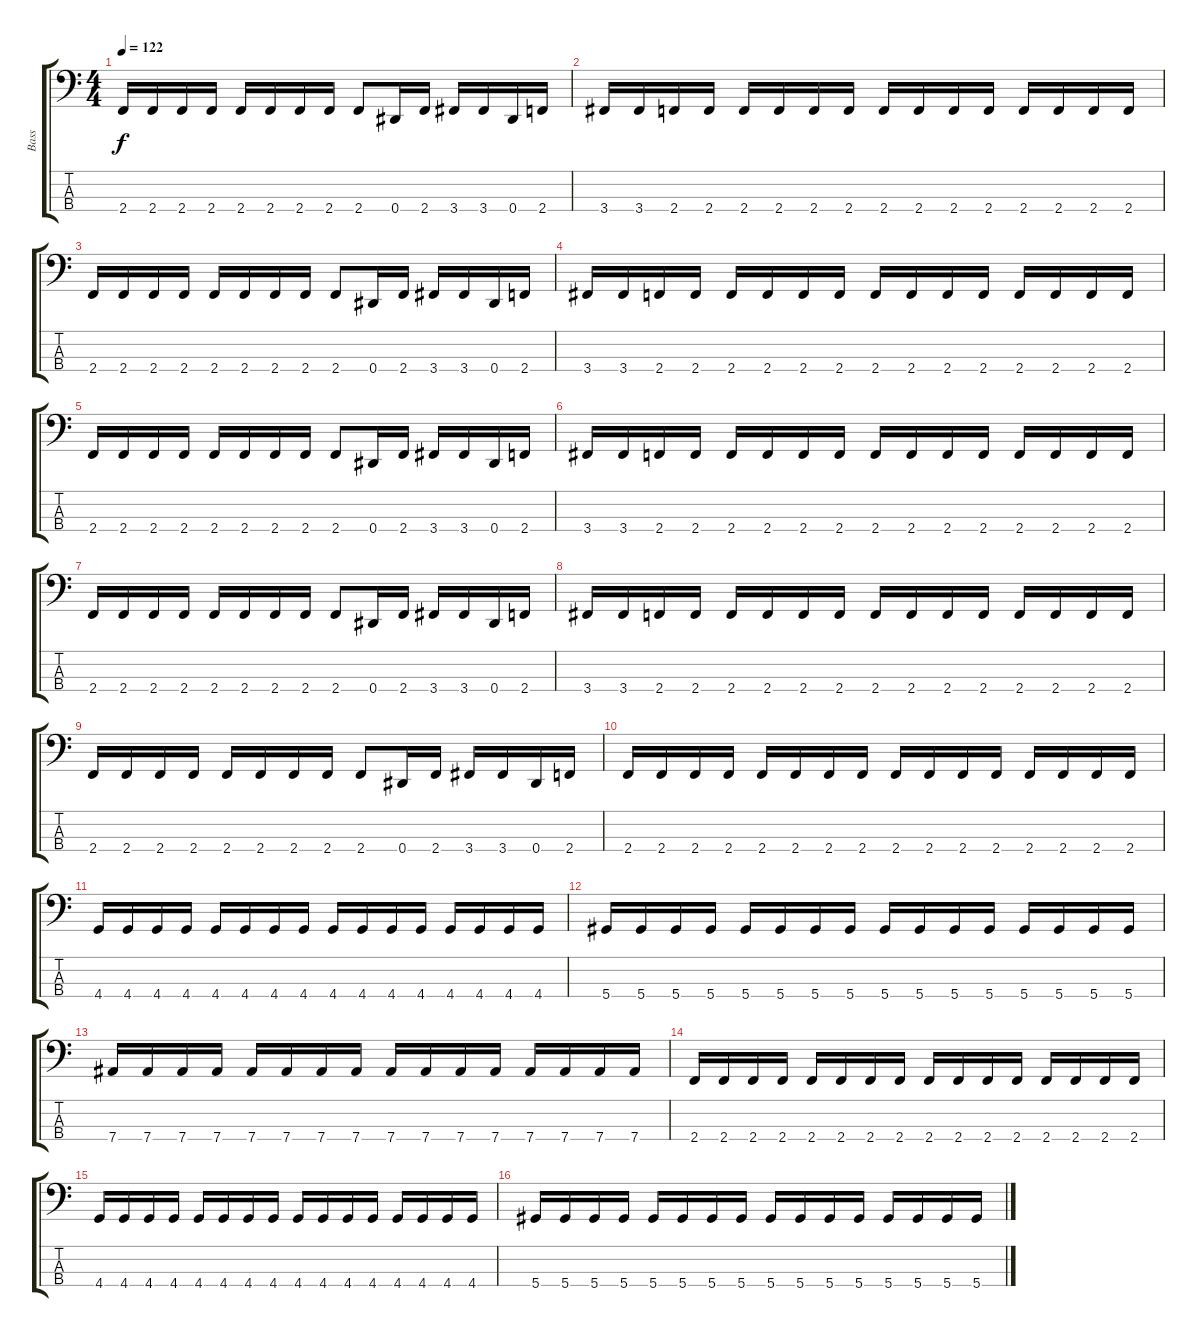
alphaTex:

\track ("Bass" "Bass") {instrument electricbasspick}
\staff {score tabs}
\tuning (Gb2 Db2 Ab1 Eb1) {hide}
\ts (4 4)
\tempo 122
\clef f4
\ks c
2.4.16{dy f} 2.4.16 2.4.16 2.4.16 2.4.16 2.4.16 2.4.16 2.4.16 2.4.8 0.4.16 2.4.16 3.4.16 3.4.16 0.4.16 2.4.16 |
3.4.16 3.4.16 2.4.16 2.4.16 2.4.16 2.4.16 2.4.16 2.4.16 2.4.16 2.4.16 2.4.16 2.4.16 2.4.16 2.4.16 2.4.16 2.4.16 |
2.4.16 2.4.16 2.4.16 2.4.16 2.4.16 2.4.16 2.4.16 2.4.16 2.4.8 0.4.16 2.4.16 3.4.16 3.4.16 0.4.16 2.4.16 |
3.4.16 3.4.16 2.4.16 2.4.16 2.4.16 2.4.16 2.4.16 2.4.16 2.4.16 2.4.16 2.4.16 2.4.16 2.4.16 2.4.16 2.4.16 2.4.16 |
2.4.16 2.4.16 2.4.16 2.4.16 2.4.16 2.4.16 2.4.16 2.4.16 2.4.8 0.4.16 2.4.16 3.4.16 3.4.16 0.4.16 2.4.16 |
3.4.16 3.4.16 2.4.16 2.4.16 2.4.16 2.4.16 2.4.16 2.4.16 2.4.16 2.4.16 2.4.16 2.4.16 2.4.16 2.4.16 2.4.16 2.4.16 |
2.4.16 2.4.16 2.4.16 2.4.16 2.4.16 2.4.16 2.4.16 2.4.16 2.4.8 0.4.16 2.4.16 3.4.16 3.4.16 0.4.16 2.4.16 |
3.4.16 3.4.16 2.4.16 2.4.16 2.4.16 2.4.16 2.4.16 2.4.16 2.4.16 2.4.16 2.4.16 2.4.16 2.4.16 2.4.16 2.4.16 2.4.16 |
2.4.16 2.4.16 2.4.16 2.4.16 2.4.16 2.4.16 2.4.16 2.4.16 2.4.8 0.4.16 2.4.16 3.4.16 3.4.16 0.4.16 2.4.16 |
2.4.16 2.4.16 2.4.16 2.4.16 2.4.16 2.4.16 2.4.16 2.4.16 2.4.16 2.4.16 2.4.16 2.4.16 2.4.16 2.4.16 2.4.16 2.4.16 |
4.4.16 4.4.16 4.4.16 4.4.16 4.4.16 4.4.16 4.4.16 4.4.16 4.4.16 4.4.16 4.4.16 4.4.16 4.4.16 4.4.16 4.4.16 4.4.16 |
5.4.16 5.4.16 5.4.16 5.4.16 5.4.16 5.4.16 5.4.16 5.4.16 5.4.16 5.4.16 5.4.16 5.4.16 5.4.16 5.4.16 5.4.16 5.4.16 |
7.4.16 7.4.16 7.4.16 7.4.16 7.4.16 7.4.16 7.4.16 7.4.16 7.4.16 7.4.16 7.4.16 7.4.16 7.4.16 7.4.16 7.4.16 7.4.16 |
2.4.16 2.4.16 2.4.16 2.4.16 2.4.16 2.4.16 2.4.16 2.4.16 2.4.16 2.4.16 2.4.16 2.4.16 2.4.16 2.4.16 2.4.16 2.4.16 |
4.4.16 4.4.16 4.4.16 4.4.16 4.4.16 4.4.16 4.4.16 4.4.16 4.4.16 4.4.16 4.4.16 4.4.16 4.4.16 4.4.16 4.4.16 4.4.16 |
5.4.16 5.4.16 5.4.16 5.4.16 5.4.16 5.4.16 5.4.16 5.4.16 5.4.16 5.4.16 5.4.16 5.4.16 5.4.16 5.4.16 5.4.16 5.4.16
